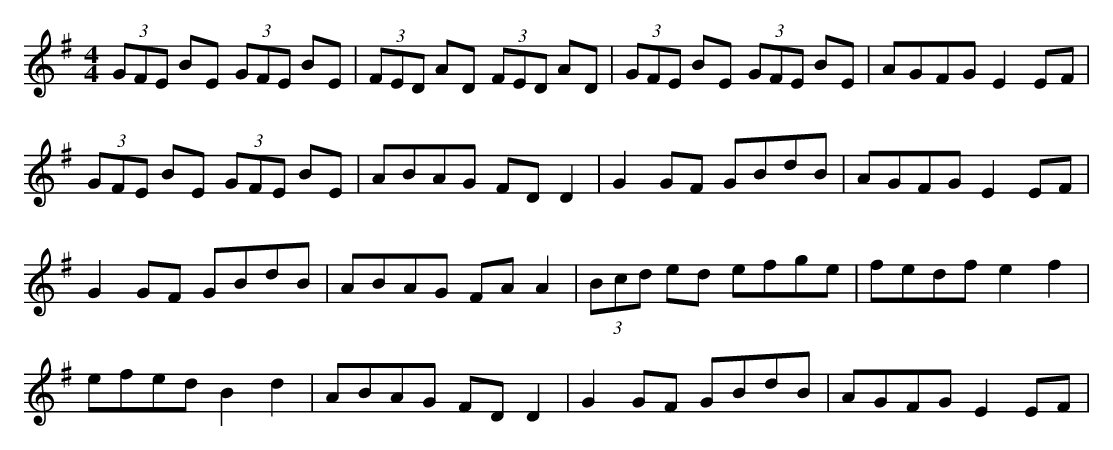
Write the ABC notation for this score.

X:1
M:4/4
K:Emin
(3GFE BE (3GFE BE|(3FED AD (3FED AD|(3GFE BE (3GFE BE|AGFG E2 EF|
(3GFE BE (3GFE BE|ABAG FD D2|G2 GF GBdB|AGFG E2 EF|
G2 GF GBdB|ABAG FA A2|(3Bcd ed efge|fedf e2 f2|
efed B2 d2|ABAG FD D2|G2 GF GBdB|AGFG E2 EF|
